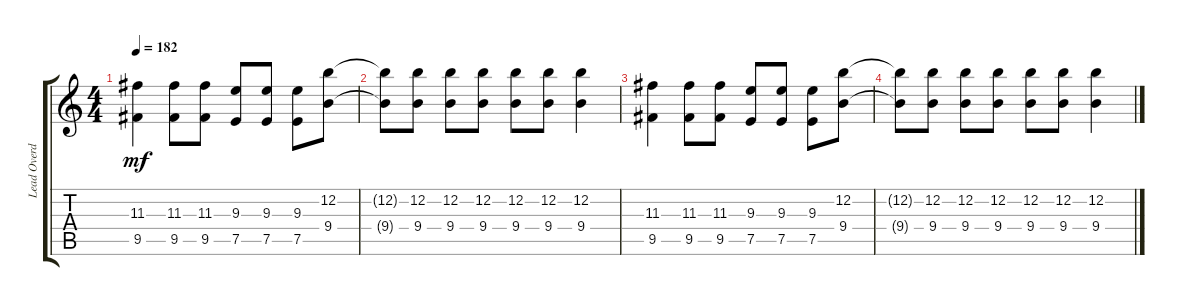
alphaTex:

\track ("Lead Overdrive Guitar" "Lead Overd") {instrument overdrivenguitar}
\staff {score tabs}
\tuning (E4 B3 G3 D3 A2 E2) {hide}
\ts (4 4)
\tempo 182
\clef g2
\ks c
(11.3 9.5).4{dy mf} (11.3 9.5).8 (11.3 9.5).8 (9.3 7.5).8 (9.3 7.5).8 (9.3 7.5).8 (12.2 9.4).8 |
(12.2{t} 9.4{t}).8 (12.2 9.4).8 (12.2 9.4).8 (12.2 9.4).8 (12.2 9.4).8 (12.2 9.4).8 (12.2 9.4).4 |
(11.3 9.5).4 (11.3 9.5).8 (11.3 9.5).8 (9.3 7.5).8 (9.3 7.5).8 (9.3 7.5).8 (12.2 9.4).8 |
(12.2{t} 9.4{t}).8 (12.2 9.4).8 (12.2 9.4).8 (12.2 9.4).8 (12.2 9.4).8 (12.2 9.4).8 (12.2 9.4).4
